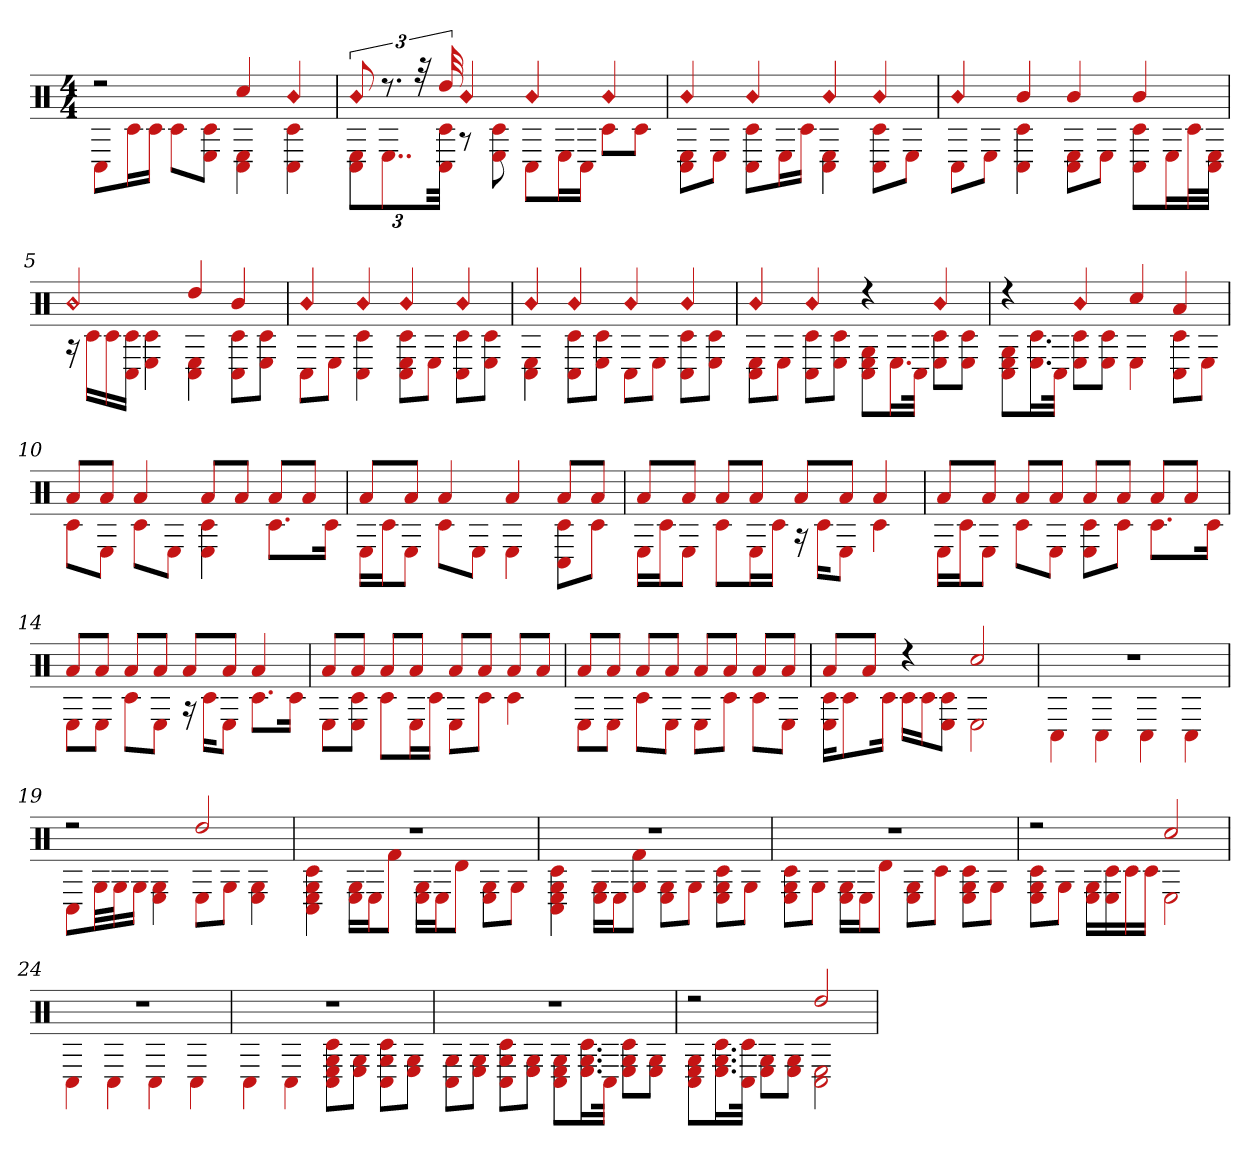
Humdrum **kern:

**kern
*part1
*staff1
*clefX
*k[]
*M4/4
=1
*^
2r	8C#L
.	16c#L
.	16c#JJ
.	8c#L
.	8E 8c#J
4cc#	4C# 4E
!LO:N:head=diamond	!
4b	4C# 4c#
=2	=2
!LO:N:head=diamond	!
12b	12C# 12EL
12.r	12..E
48r	.
48dd	48C# 48c#Jkk
!LO:N:head=diamond	!
4b	8r
.	8E 8c#
!LO:N:head=diamond	!
4b	8C#L
.	16EL
.	16C#JJ
!LO:N:head=diamond	!
4b	8c#L
.	8c#J
=3	=3
!LO:N:head=diamond	!
4b	8C# 8EL
.	8EJ
!LO:N:head=diamond	!
4b	8C# 8c#L
.	16EL
.	16c#JJ
!LO:N:head=diamond	!
4b	4C# 4E
!LO:N:head=diamond	!
4b	8C# 8c#L
.	8EJ
=4	=4
!LO:N:head=diamond	!
4b	8C#L
.	8EJ
4b	4C# 4c#
4b	8C# 8EL
.	8EJ
4b	8C# 8c#L
.	16EL
.	32c#L
.	32C# 32EJJJ
=5	=5
!LO:N:head=diamond	!
2b	16r
.	16c#LL
.	16c#
.	16c# 16C#JJ
.	4c# 4E
4dd	4C# 4E
4b	8C# 8c#L
.	8E 8c#J
=6	=6
!LO:N:head=diamond	!
4b	8C#L
.	8EJ
!LO:N:head=diamond	!
4b	4C# 4c#
!LO:N:head=diamond	!
4b	8C# 8E 8c#L
.	8EJ
!LO:N:head=diamond	!
4b	8C# 8c#L
.	8E 8c#J
=7	=7
!LO:N:head=diamond	!
4b	4C# 4E
!LO:N:head=diamond	!
4b	8C# 8c#L
.	8E 8c#J
!LO:N:head=diamond	!
4b	8C#L
.	8EJ
!LO:N:head=diamond	!
4b	8C# 8c#L
.	8E 8c#J
=8	=8
!LO:N:head=diamond	!
4b	8C# 8EL
.	8EJ
!LO:N:head=diamond	!
4b	8C# 8c#L
.	8E 8c#J
4r	8G 8C# 8EL
.	16.EL
.	32C#JJk
!LO:N:head=diamond	!
4b	8c# 8EL
.	8c# 8EJ
=9	=9
4r	8C# 8G 8EL
.	16.E 16.c#L
.	32C#JJk
!LO:N:head=diamond	!
4b	8E 8c#L
.	8E 8c#J
4cc#	4E
4a	8C# 8c#L
.	8EJ
=10	=10
8aL	8c#L
8aJ	8EJ
4a	8c#L
.	8EJ
8aL	4c# 4E
8aJ	.
8aL	8.c#L
8aJ	.
.	16c#Jk
=11	=11
8aL	16ELL
.	16c#J
8aJ	8EJ
4a	8c#L
.	8EJ
4a	4E
8aL	8C# 8c#L
8aJ	8c#J
=12	=12
8aL	16ELL
.	16c#J
8aJ	8EJ
8aL	8c#L
8aJ	16EL
.	16c#JJ
8aL	16r
.	16c#KL
8aJ	8EJ
4a	4c#
=13	=13
8aL	16ELL
.	16c#J
8aJ	8EJ
8aL	8c#L
8aJ	8EJ
8aL	8c# 8EL
8aJ	8c#J
8aL	8.c#L
8aJ	.
.	16c#Jk
=14	=14
8aL	8EL
8aJ	8EJ
8aL	8c#L
8aJ	8EJ
8aL	16r
.	16c#KL
8aJ	8EJ
4a	8.c#L
.	16c#Jk
=15	=15
8aL	8EL
8aJ	8c# 8EJ
8aL	8c#L
8aJ	16EL
.	16c#JJ
8aL	8EL
8aJ	8c#J
8aL	4c#
8aJ	.
=16	=16
8aL	8EL
8aJ	8EJ
8aL	8c#L
8aJ	8EJ
8aL	8EL
8aJ	8c#J
8aL	8c#L
8aJ	8EJ
=17	=17
8aL	16c# 16EKL
.	8c#
8aJ	.
.	16c#Jk
4r	16c#LL
.	16c#J
.	8c# 8EJ
2cc#	2E
=18	=18
1r	4C#
.	4C#
.	4C#
.	4C#
=19	=19
2r	8C#L
.	32GLL
.	32GJ
.	16GJJ
.	4E 4G
2dd	8EL
.	8GJ
.	4G 4E
=20	=20
1r	4C# 4E 4c# 4G
.	16E 16GLL
.	16EJ
.	8f#J
.	16E 16GLL
.	16EJ
.	8dJ
.	8G 8EL
.	8GJ
=21	=21
1r	4C# 4c# 4E 4G
.	16E 16GLL
.	16EJ
.	8f# 8GJ
.	8G 8EL
.	8GJ
.	8G 8E 8c#L
.	8GJ
=22	=22
1r	8c# 8G 8EL
.	8GJ
.	16E 16GLL
.	16EJ
.	8dJ
.	8E 8GL
.	8c#J
.	8E 8G 8c#L
.	8GJ
=23	=23
2r	8c# 8E 8GL
.	8GJ
.	16E 16GLL
.	16E 16c#
.	16c#
.	16c#JJ
2cc#	2E
=24	=24
1r	4C#
.	4C#
.	4C#
.	4C#
=25	=25
1r	4C#
.	4C#
.	8C# 8E 8G 8c#L
.	8G 8EJ
.	8C# 8c# 8GL
.	8G 8EJ
=26	=26
1r	8C# 8GL
.	8G 8EJ
.	8C# 8c# 8GL
.	8E 8GJ
.	8C# 8G 8EL
.	16.G 16.E 16.c#L
.	32C#JJk
.	8E 8c# 8GL
.	8E 8GJ
=27	=27
2r	8C# 8E 8GL
.	16.E 16.c# 16.GL
.	32C# 32c#JJk
.	8G 8EL
.	8G 8EJ
2dd	2C# 2E
*v	*v
=
*-
